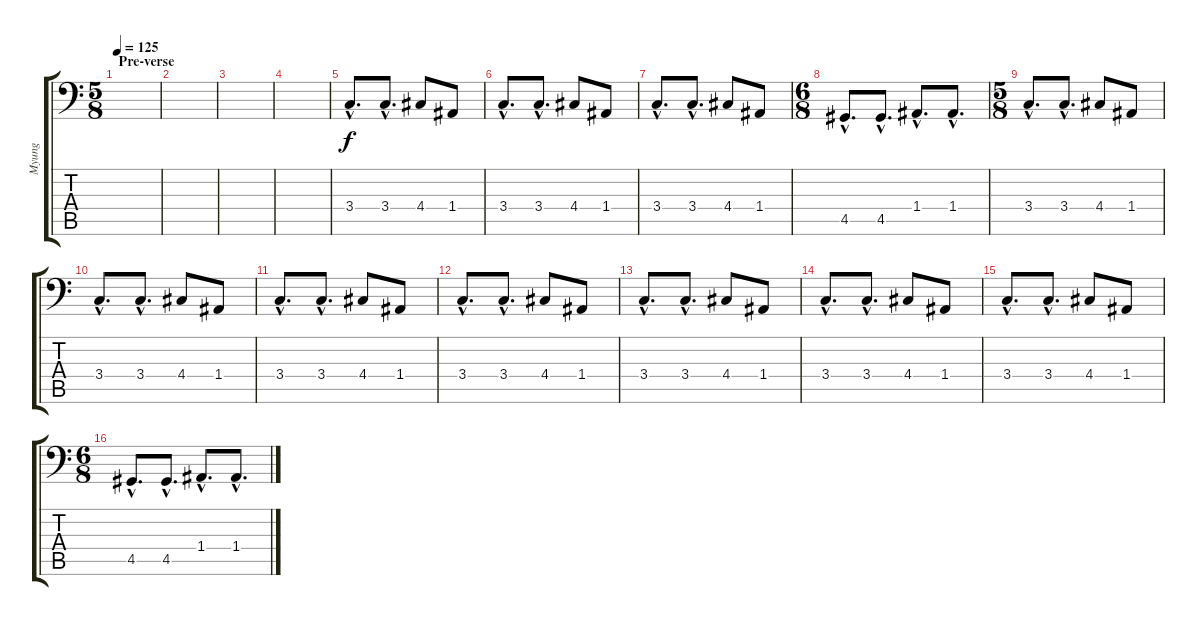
\track ("Myung" "Myung") {instrument electricbassfinger}
\staff {score tabs}
\tuning (C3 G2 D2 A1 E1 A0) {hide}
\ts (5 8)
\section ("" "Pre-verse")
\tempo 125
\clef f4
\ks c
|
|
|
|
3.4{hac}.8{d} 3.4{hac}.8{d} 4.4.8 1.4.8 |
3.4{hac}.8{d} 3.4{hac}.8{d} 4.4.8 1.4.8 |
3.4{hac}.8{d} 3.4{hac}.8{d} 4.4.8 1.4.8 |
\ts (6 8)
4.5{hac}.8{d} 4.5{hac}.8{d} 1.4{hac}.8{d} 1.4{hac}.8{d} |
\ts (5 8)
3.4{hac}.8{d} 3.4{hac}.8{d} 4.4.8 1.4.8 |
3.4{hac}.8{d} 3.4{hac}.8{d} 4.4.8 1.4.8 |
3.4{hac}.8{d} 3.4{hac}.8{d} 4.4.8 1.4.8 |
3.4{hac}.8{d} 3.4{hac}.8{d} 4.4.8 1.4.8 |
3.4{hac}.8{d} 3.4{hac}.8{d} 4.4.8 1.4.8 |
3.4{hac}.8{d} 3.4{hac}.8{d} 4.4.8 1.4.8 |
3.4{hac}.8{d} 3.4{hac}.8{d} 4.4.8 1.4.8 |
\ts (6 8)
4.5{hac}.8{d} 4.5{hac}.8{d} 1.4{hac}.8{d} 1.4{hac}.8{d}
